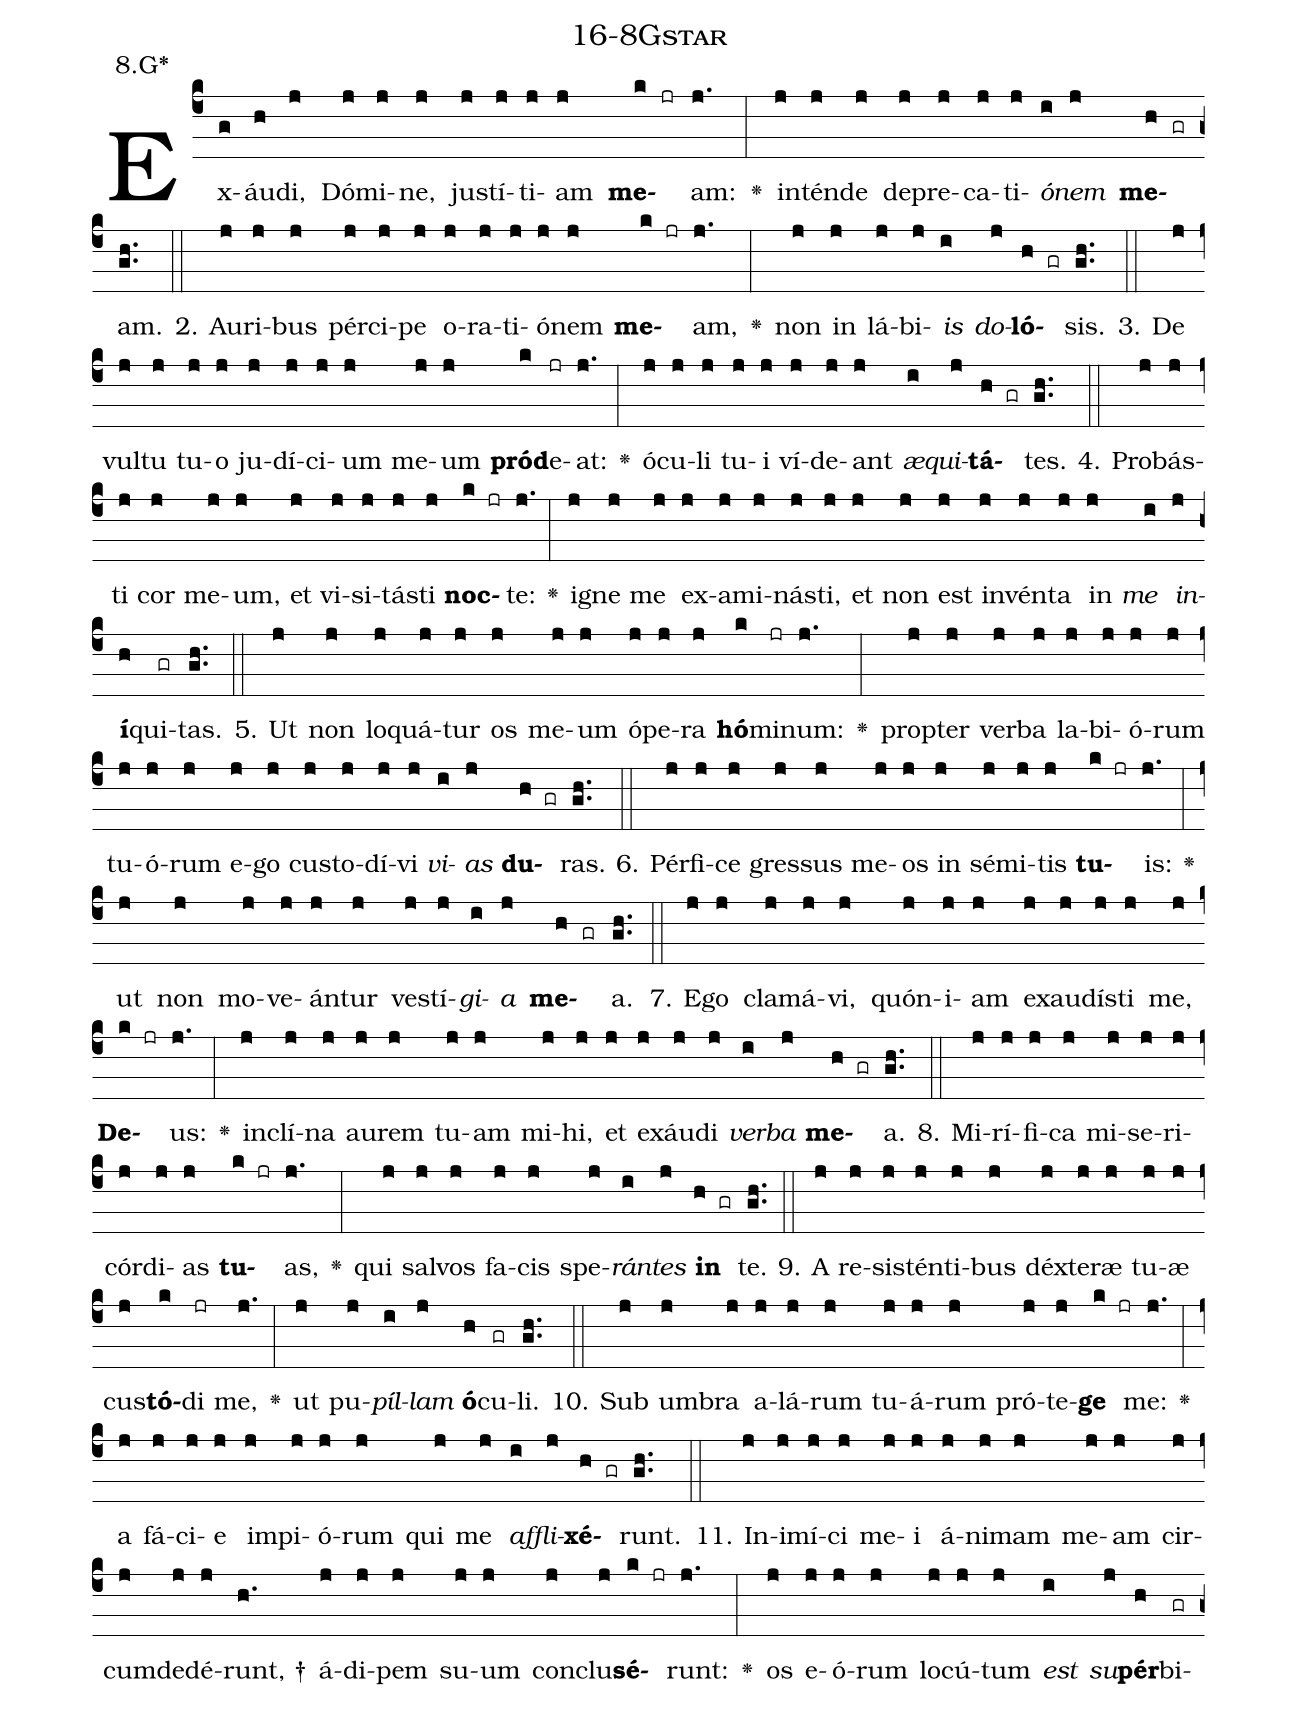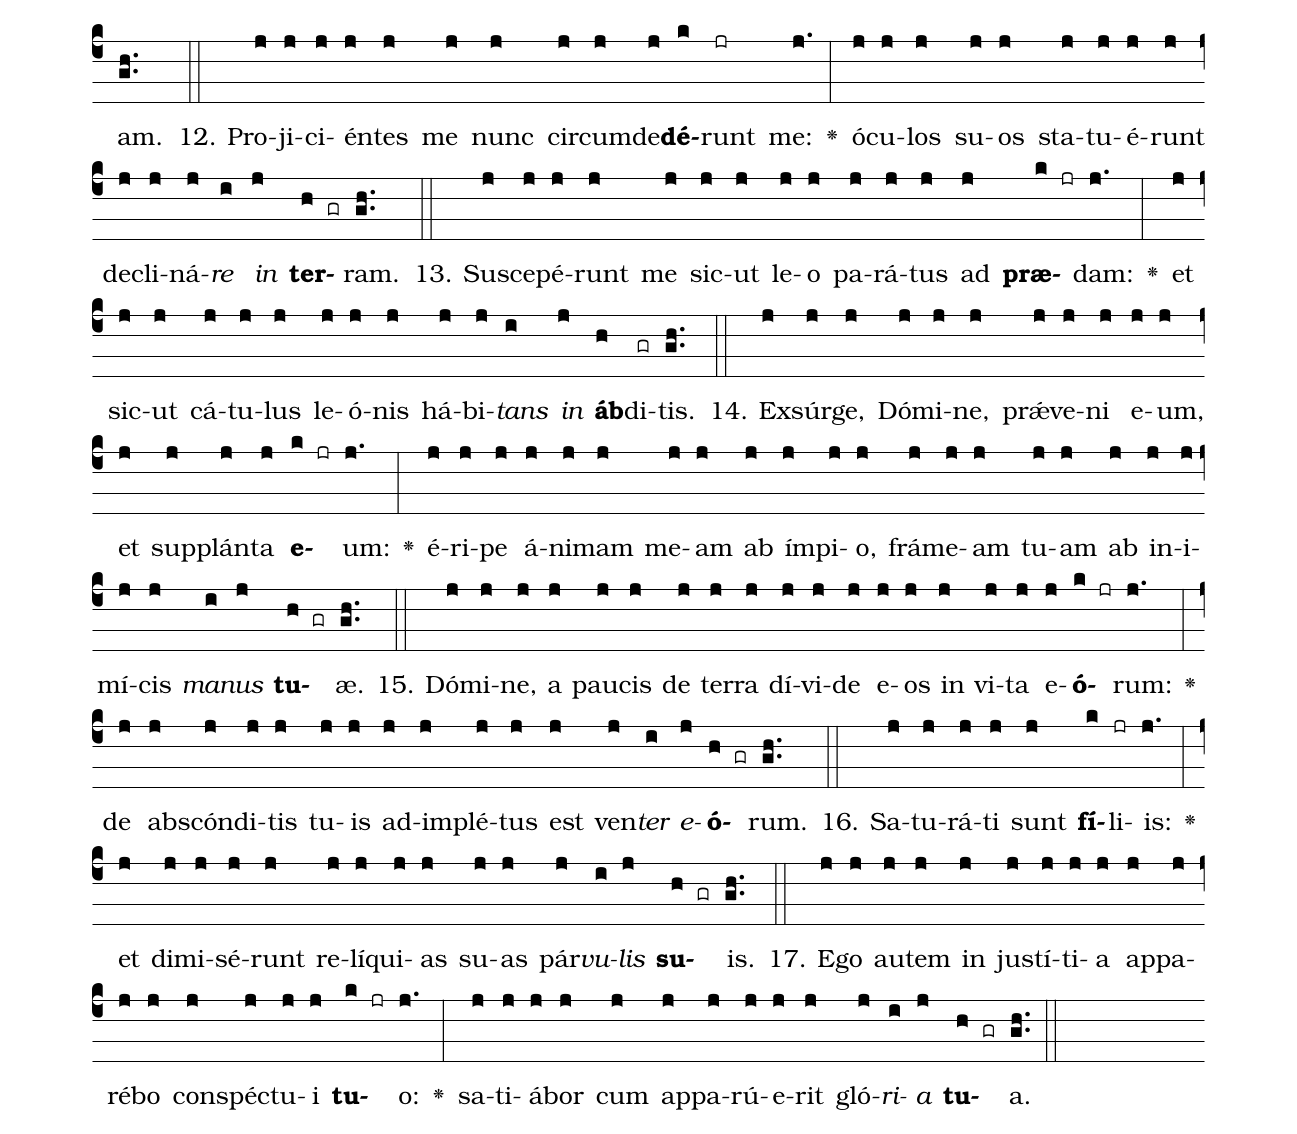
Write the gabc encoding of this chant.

name: 16-8Gstar;
annotation: 8.G*;
%%
(c4)Ex(g)áu(h)di,(j) Dó(j)mi(j)ne,(j) jus(j)tí(j)ti(j)am(j) <b>me</b>(k jr)am:(j.) <v>\greheightstar</v>(:) in(j)tén(j)de(j) de(j)pre(j)ca(j)ti(j)<i>ó</i>(i)<i>nem</i>(j) <b>me</b>(h gr)am.(gh..) (::)
2. Au(j)ri(j)bus(j) pér(j)ci(j)pe(j) o(j)ra(j)ti(j)ó(j)nem(j) <b>me</b>(k jr)am,(j.) <v>\greheightstar</v>(:) non(j) in(j) lá(j)bi(j)<i>is</i>(i) <i>do</i>(j)<b>ló</b>(h gr)sis.(gh..) (::)
3. De(j) vul(j)tu(j) tu(j)o(j) ju(j)dí(j)ci(j)um(j) me(j)um(j) <b>pród</b>(k)e(jr)at:(j.) <v>\greheightstar</v>(:) ó(j)cu(j)li(j) tu(j)i(j) ví(j)de(j)ant(j) <i>æ</i>(i)<i>qui</i>(j)<b>tá</b>(h gr)tes.(gh..) (::)
4. Pro(j)bás(j)ti(j) cor(j) me(j)um,(j) et(j) vi(j)si(j)tás(j)ti(j) <b>noc</b>(k jr)te:(j.) <v>\greheightstar</v>(:) i(j)gne(j) me(j) ex(j)a(j)mi(j)nás(j)ti,(j) et(j) non(j) est(j) in(j)vén(j)ta(j) in(j) <i>me</i>(i) <i>in</i>(j)<b>í</b>(h)qui(gr)tas.(gh..) (::)
5. Ut(j) non(j) lo(j)quá(j)tur(j) os(j) me(j)um(j) ó(j)pe(j)ra(j) <b>hó</b>(k)mi(jr)num:(j.) <v>\greheightstar</v>(:) prop(j)ter(j) ver(j)ba(j) la(j)bi(j)ó(j)rum(j) tu(j)ó(j)rum(j) e(j)go(j) cus(j)to(j)dí(j)vi(j) <i>vi</i>(i)<i>as</i>(j) <b>du</b>(h gr)ras.(gh..) (::)
6. Pér(j)fi(j)ce(j) gres(j)sus(j) me(j)os(j) in(j) sé(j)mi(j)tis(j) <b>tu</b>(k jr)is:(j.) <v>\greheightstar</v>(:) ut(j) non(j) mo(j)ve(j)án(j)tur(j) ves(j)tí(j)<i>gi</i>(i)<i>a</i>(j) <b>me</b>(h gr)a.(gh..) (::)
7. E(j)go(j) cla(j)má(j)vi,(j) quón(j)i(j)am(j) ex(j)au(j)dís(j)ti(j) me,(j) <b>De</b>(k jr)us:(j.) <v>\greheightstar</v>(:) in(j)clí(j)na(j) au(j)rem(j) tu(j)am(j) mi(j)hi,(j) et(j) ex(j)áu(j)di(j) <i>ver</i>(i)<i>ba</i>(j) <b>me</b>(h gr)a.(gh..) (::)
8. Mi(j)rí(j)fi(j)ca(j) mi(j)se(j)ri(j)cór(j)di(j)as(j) <b>tu</b>(k jr)as,(j.) <v>\greheightstar</v>(:) qui(j) sal(j)vos(j) fa(j)cis(j) spe(j)<i>rán</i>(i)<i>tes</i>(j) <b>in</b>(h gr) te.(gh..) (::)
9. A(j) re(j)sis(j)tén(j)ti(j)bus(j) déx(j)te(j)ræ(j) tu(j)æ(j) cus(j)<b>tó</b>(k)di(jr) me,(j.) <v>\greheightstar</v>(:) ut(j) pu(j)<i>píl</i>(i)<i>lam</i>(j) <b>ó</b>(h)cu(gr)li.(gh..) (::)
10. Sub(j) um(j)bra(j) a(j)lá(j)rum(j) tu(j)á(j)rum(j) pró(j)te(j)<b>ge</b>(k jr) me:(j.) <v>\greheightstar</v>(:) a(j) fá(j)ci(j)e(j) im(j)pi(j)ó(j)rum(j) qui(j) me(j) <i>af</i>(i)<i>fli</i>(j)<b>xé</b>(h gr)runt.(gh..) (::)
11. In(j)i(j)mí(j)ci(j) me(j)i(j) á(j)ni(j)mam(j) me(j)am(j) cir(j)cum(j)de(j)dé(j)runt, †(h.) á(j)di(j)pem(j) su(j)um(j) con(j)clu(j)<b>sé</b>(k jr)runt:(j.) <v>\greheightstar</v>(:) os(j) e(j)ó(j)rum(j) lo(j)cú(j)tum(j) <i>est</i>(i) <i>su</i>(j)<b>pér</b>(h)bi(gr)am.(gh..) (::)
12. Pro(j)ji(j)ci(j)én(j)tes(j) me(j) nunc(j) cir(j)cum(j)de(j)<b>dé</b>(k)runt(jr) me:(j.) <v>\greheightstar</v>(:) ó(j)cu(j)los(j) su(j)os(j) sta(j)tu(j)é(j)runt(j) de(j)cli(j)ná(j)<i>re</i>(i) <i>in</i>(j) <b>ter</b>(h gr)ram.(gh..) (::)
13. Su(j)sce(j)pé(j)runt(j) me(j) sic(j)ut(j) le(j)o(j) pa(j)rá(j)tus(j) ad(j) <b>præ</b>(k jr)dam:(j.) <v>\greheightstar</v>(:) et(j) sic(j)ut(j) cá(j)tu(j)lus(j) le(j)ó(j)nis(j) há(j)bi(j)<i>tans</i>(i) <i>in</i>(j) <b>áb</b>(h)di(gr)tis.(gh..) (::)
14. Ex(j)súr(j)ge,(j) Dó(j)mi(j)ne,(j) prǽ(j)ve(j)ni(j) e(j)um,(j) et(j) sup(j)plán(j)ta(j) <b>e</b>(k jr)um:(j.) <v>\greheightstar</v>(:) é(j)ri(j)pe(j) á(j)ni(j)mam(j) me(j)am(j) ab(j) ím(j)pi(j)o,(j) frá(j)me(j)am(j) tu(j)am(j) ab(j) in(j)i(j)mí(j)cis(j) <i>ma</i>(i)<i>nus</i>(j) <b>tu</b>(h gr)æ.(gh..) (::)
15. Dó(j)mi(j)ne,(j) a(j) pau(j)cis(j) de(j) ter(j)ra(j) dí(j)vi(j)de(j) e(j)os(j) in(j) vi(j)ta(j) e(j)<b>ó</b>(k jr)rum:(j.) <v>\greheightstar</v>(:) de(j) abs(j)cón(j)di(j)tis(j) tu(j)is(j) ad(j)im(j)plé(j)tus(j) est(j) ven(j)<i>ter</i>(i) <i>e</i>(j)<b>ó</b>(h gr)rum.(gh..) (::)
16. Sa(j)tu(j)rá(j)ti(j) sunt(j) <b>fí</b>(k)li(jr)is:(j.) <v>\greheightstar</v>(:) et(j) di(j)mi(j)sé(j)runt(j) re(j)lí(j)qui(j)as(j) su(j)as(j) pár(j)<i>vu</i>(i)<i>lis</i>(j) <b>su</b>(h gr)is.(gh..) (::)
17. E(j)go(j) au(j)tem(j) in(j) jus(j)tí(j)ti(j)a(j) ap(j)pa(j)ré(j)bo(j) con(j)spéc(j)tu(j)i(j) <b>tu</b>(k jr)o:(j.) <v>\greheightstar</v>(:) sa(j)ti(j)á(j)bor(j) cum(j) ap(j)pa(j)rú(j)e(j)rit(j) gló(j)<i>ri</i>(i)<i>a</i>(j) <b>tu</b>(h gr)a.(gh..) (::)
